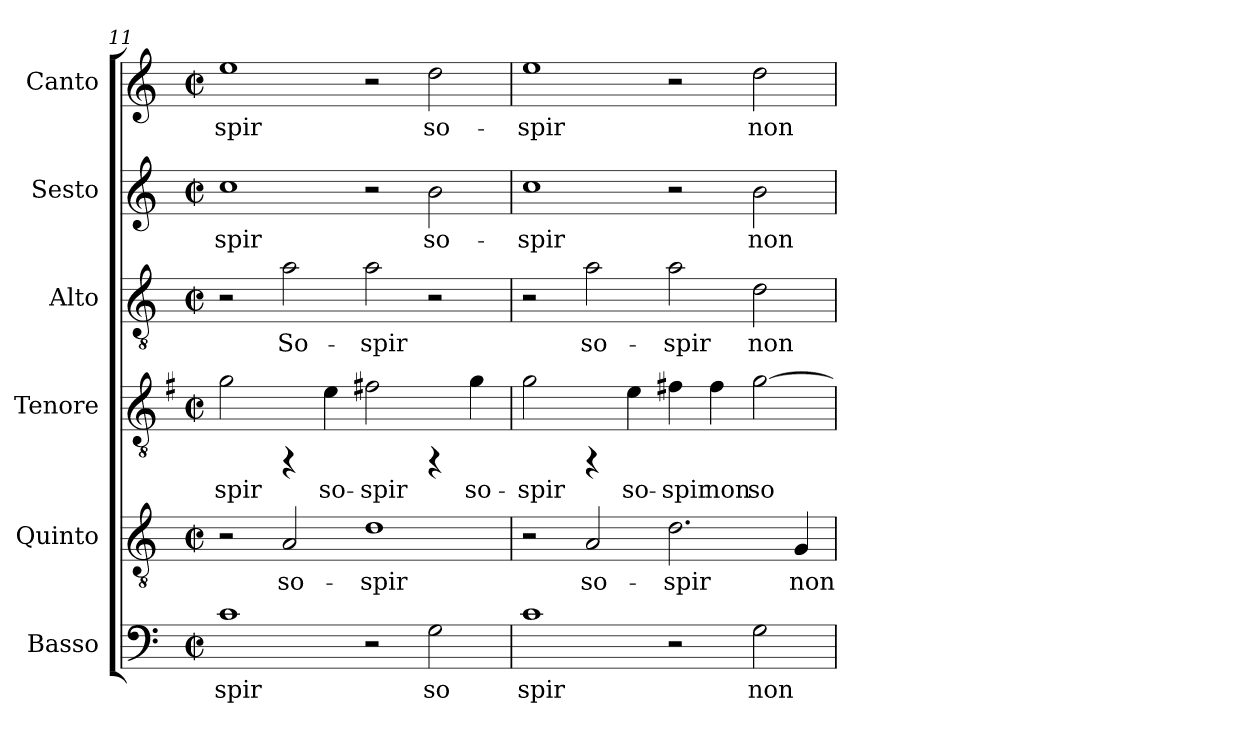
**kern	**text	**kern	**text	**kern	**text	**kern	**text	**kern	**text	**kern	**text
*part6	*part6	*part5	*part5	*part4	*part4	*part3	*part3	*part2	*part2	*part1	*part1
*staff6	*staff6	*staff5	*staff5	*staff4	*staff4	*staff3	*staff3	*staff2	*staff2	*staff1	*staff1
*I"Basso	*	*I"Quinto	*	*I"Tenore	*	*I"Alto	*	*I"Sesto	*	*I"Canto	*
!!LO:PB:g=z
*clefF4	*	*clefGv2	*	*clefGv2	*	*clefGv2	*	*clefG2	*	*clefG2	*
*	*	*	*	*ITrd-3c-5	*	*	*	*	*	*	*
*k[]	*	*k[]	*	*k[]	*	*k[]	*	*k[]	*	*k[]	*
*C:	*	*C:	*	*C:	*	*C:	*	*C:	*	*C:	*
*M2/2	*	*M2/2	*	*M2/2	*	*M2/2	*	*M2/2	*	*M2/2	*
*met(c|)	*	*met(c|)	*	*met(c|)	*	*met(c|)	*	*met(c|)	*	*met(c|)	*
=11	=11	=11	=11	=11	=11	=11	=11	=11	=11	=11	=11
!	!LO:LY:b:cj	!	!	!	!LO:LY:b:cj	!	!	!	!LO:LY:b:cj	!	!LO:LY:a:cj
1c	spir	2r	.	2cc\	spir	2r	.	1cc	-spir	1ee	spir
!	!	!	!LO:LY:b:cj	!	!	!	!LO:LY:b:cj	!	!	!	!
.	.	2A/	so-	4rFF	.	2a\	So-	.	.	.	.
!	!	!	!	!	!LO:LY:b:cj	!	!	!	!	!	!
.	.	.	.	4a\	so-	.	.	.	.	.	.
!	!	!	!LO:LY:b:cj	!	!LO:LY:b:cj	!	!LO:LY:b:cj	!	!	!	!
2r	.	1d	-spir	2bn\	-spir	2a\	-spir	2r	.	2r	.
!	!LO:LY:b:cj	!	!	!	!	!	!	!	!LO:LY:b:cj	!	!LO:LY:a:cj
2G\	so	.	.	4rFF	.	2r	.	2b\	so-	2dd\	so-
!	!	!	!	!	!LO:LY:b:cj	!	!	!	!	!	!
.	.	.	.	4cc\	so-	.	.	.	.	.	.
=12	=12	=12	=12	=12	=12	=12	=12	=12	=12	=12	=12
!	!LO:LY:b:cj	!	!	!	!LO:LY:b:cj	!	!	!	!LO:LY:b:cj	!	!LO:LY:a:cj
1c	spir	2r	.	2cc\	-spir	2r	.	1cc	-spir	1ee	-spir
!	!	!	!LO:LY:b:cj	!	!	!	!LO:LY:b:cj	!	!	!	!
.	.	2A/	so-	4rFF	.	2a\	so-	.	.	.	.
!	!	!	!	!	!LO:LY:b:cj	!	!	!	!	!	!
.	.	.	.	4a\	so-	.	.	.	.	.	.
!	!	!	!LO:LY:b:cj	!	!LO:LY:b:cj	!	!LO:LY:b:cj	!	!	!	!
2r	.	2.d\	-spir	4bn\	-spir	2a\	-spir	2r	.	2r	.
!	!	!	!	!	!LO:LY:b:cj	!	!	!	!	!	!
.	.	.	.	4b\	non	.	.	.	.	.	.
!	!LO:LY:b:cj	!	!	!	!LO:LY:b:cj	!	!LO:LY:b:cj	!	!LO:LY:b:cj	!	!LO:LY:a:cj
2G\	non	.	.	[>2cc\	so-	2d\	non	2b\	non	2dd\	non
!	!	!	!LO:LY:b:cj	!	!	!	!	!	!	!	!
.	.	4G/	non	.	.	.	.	.	.	.	.
=	=	=	=	=	=	=	=	=	=	=	=
*-	*-	*-	*-	*-	*-	*-	*-	*-	*-	*-	*-
